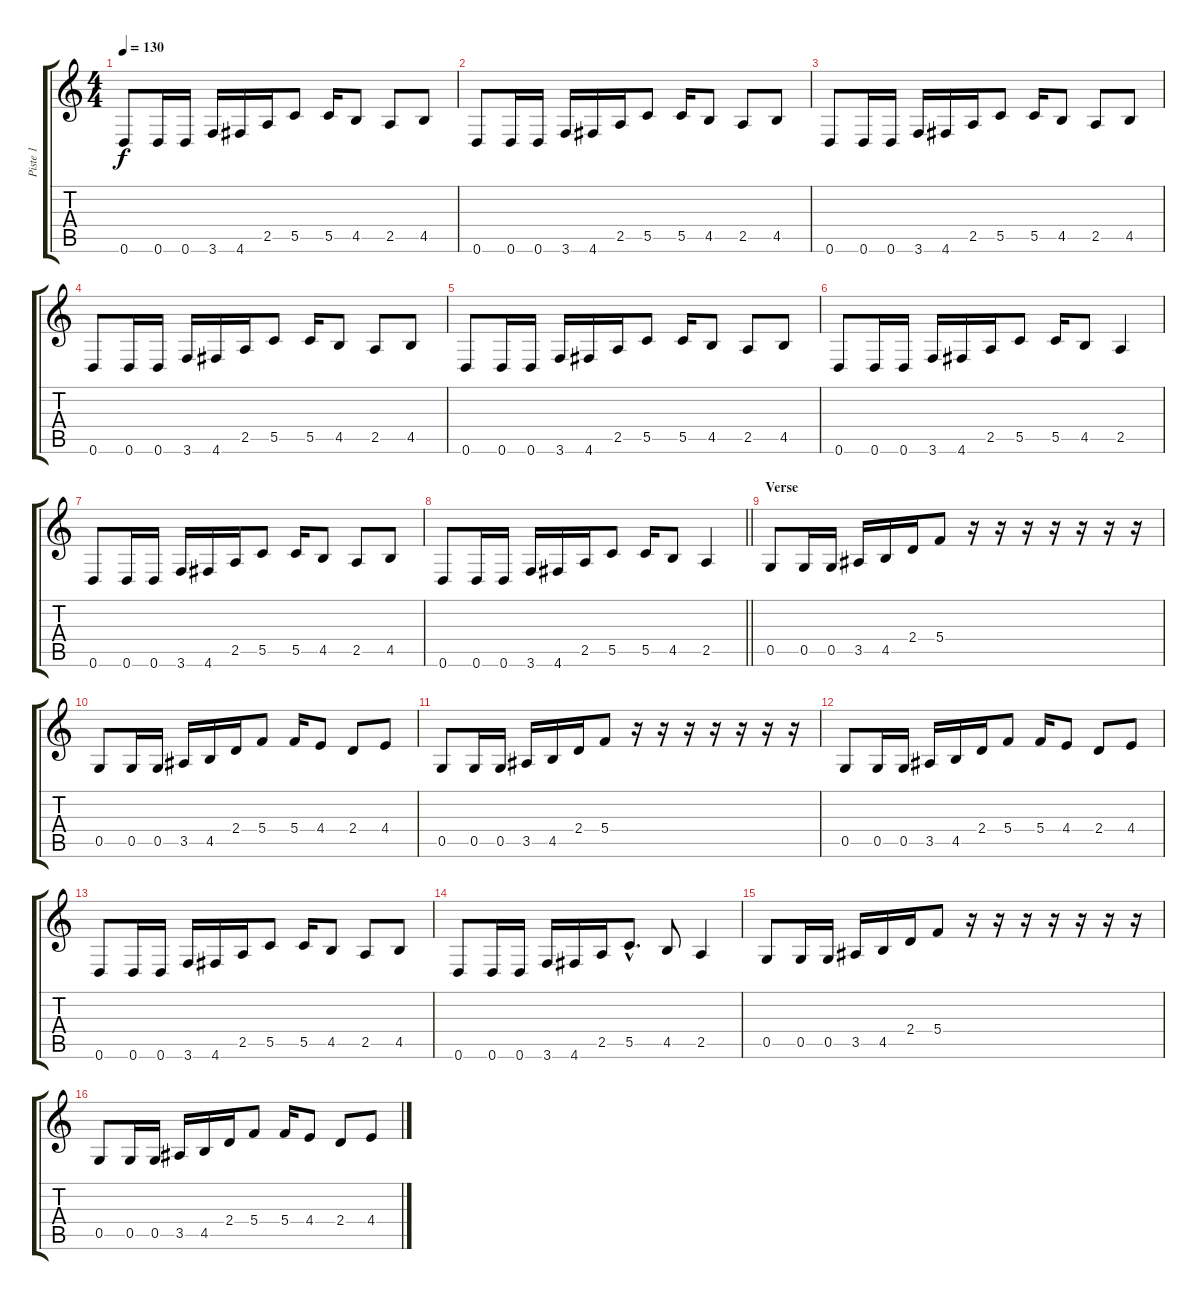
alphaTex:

\track ("Piste 1" "Piste 1") {instrument distortionguitar}
\staff {score tabs}
\tuning (D4 A3 F3 C3 G2 D2) {hide}
\ts (4 4)
\tempo 130
\clef g2
\ks c
0.6.8{dy f} 0.6.16 0.6.16 3.6.16 4.6.16 2.5.16 5.5.8 5.5.16 4.5.8 2.5.8 4.5.8 |
0.6.8 0.6.16 0.6.16 3.6.16 4.6.16 2.5.16 5.5.8 5.5.16 4.5.8 2.5.8 4.5.8 |
0.6.8 0.6.16 0.6.16 3.6.16 4.6.16 2.5.16 5.5.8 5.5.16 4.5.8 2.5.8 4.5.8 |
0.6.8 0.6.16 0.6.16 3.6.16 4.6.16 2.5.16 5.5.8 5.5.16 4.5.8 2.5.8 4.5.8 |
0.6.8 0.6.16 0.6.16 3.6.16 4.6.16 2.5.16 5.5.8 5.5.16 4.5.8 2.5.8 4.5.8 |
0.6.8 0.6.16 0.6.16 3.6.16 4.6.16 2.5.16 5.5.8 5.5.16 4.5.8 2.5.4 |
0.6.8 0.6.16 0.6.16 3.6.16 4.6.16 2.5.16 5.5.8 5.5.16 4.5.8 2.5.8 4.5.8 |
\barLineRight lightlight
0.6.8 0.6.16 0.6.16 3.6.16 4.6.16 2.5.16 5.5.8 5.5.16 4.5.8 2.5.4 |
\section ("" "Verse")
0.5.8 0.5.16 0.5.16 3.5.16 4.5.16 2.4.16 5.4.8 r.16 r.16 r.16 r.16 r.16 r.16 r.16 |
0.5.8 0.5.16 0.5.16 3.5.16 4.5.16 2.4.16 5.4.8 5.4.16 4.4.8 2.4.8 4.4.8 |
0.5.8 0.5.16 0.5.16 3.5.16 4.5.16 2.4.16 5.4.8 r.16 r.16 r.16 r.16 r.16 r.16 r.16 |
0.5.8 0.5.16 0.5.16 3.5.16 4.5.16 2.4.16 5.4.8 5.4.16 4.4.8 2.4.8 4.4.8 |
0.6.8 0.6.16 0.6.16 3.6.16 4.6.16 2.5.16 5.5.8 5.5.16 4.5.8 2.5.8 4.5.8 |
0.6.8 0.6.16 0.6.16 3.6.16 4.6.16 2.5.16 5.5{hac}.8{d} 4.5.8 2.5.4 |
0.5.8 0.5.16 0.5.16 3.5.16 4.5.16 2.4.16 5.4.8 r.16 r.16 r.16 r.16 r.16 r.16 r.16 |
0.5.8 0.5.16 0.5.16 3.5.16 4.5.16 2.4.16 5.4.8 5.4.16 4.4.8 2.4.8 4.4.8
